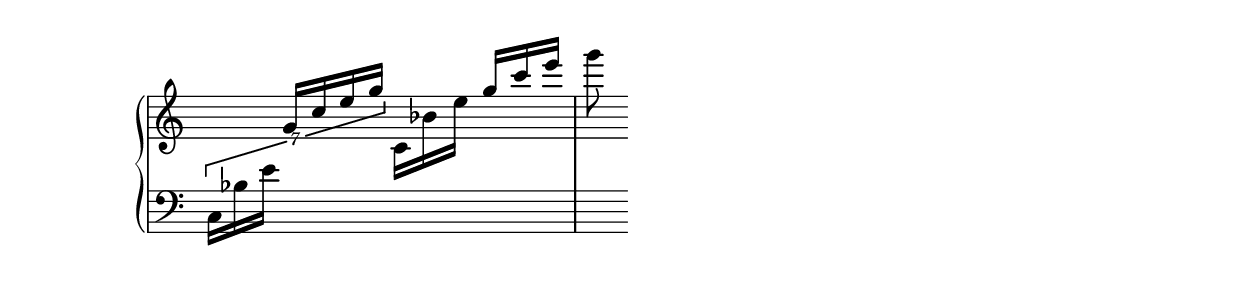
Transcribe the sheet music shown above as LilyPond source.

%% DO NOT EDIT this file manually; it was automatically
%% generated from the LilyPond Snippet Repository
%% (http://lsr.di.unimi.it).
%%
%% Make any changes in the LSR itself, or in
%% `Documentation/snippets/new/`, then run
%% `scripts/auxiliar/makelsr.pl`.
%%
%% This file is in the public domain.

\version "2.24.0"

\header {
  lsrtags = "tweaks-and-overrides"

  texidoc = "
This snippet shows how to set a tuplet starting in a lower staff and
finishing in the upper one.
"

  doctitle = "Tuplet bracket and change staff"
} % begin verbatim


aigues = \relative c' {
  \time 6/8
  s4.
  \stemDown
  c16[ bes' e]
  \stemUp
  g c e
  \stemDown
  g8
}

basses = \relative c {
  \time 3/4
  \clef F
  \tweak positions #'(4.5 . 9.5)
  \tweak edge-height #'(1 . -1)
  \tuplet 7/6 {
    c16[ bes' e]
    \change Staff = md
    \stemUp
    g[ c e g]
  }
  s4.s8
}

\new PianoStaff
\with { \omit TimeSignature }
<<
  \new Staff = md \aigues
  \new Staff = mg \basses
>>
